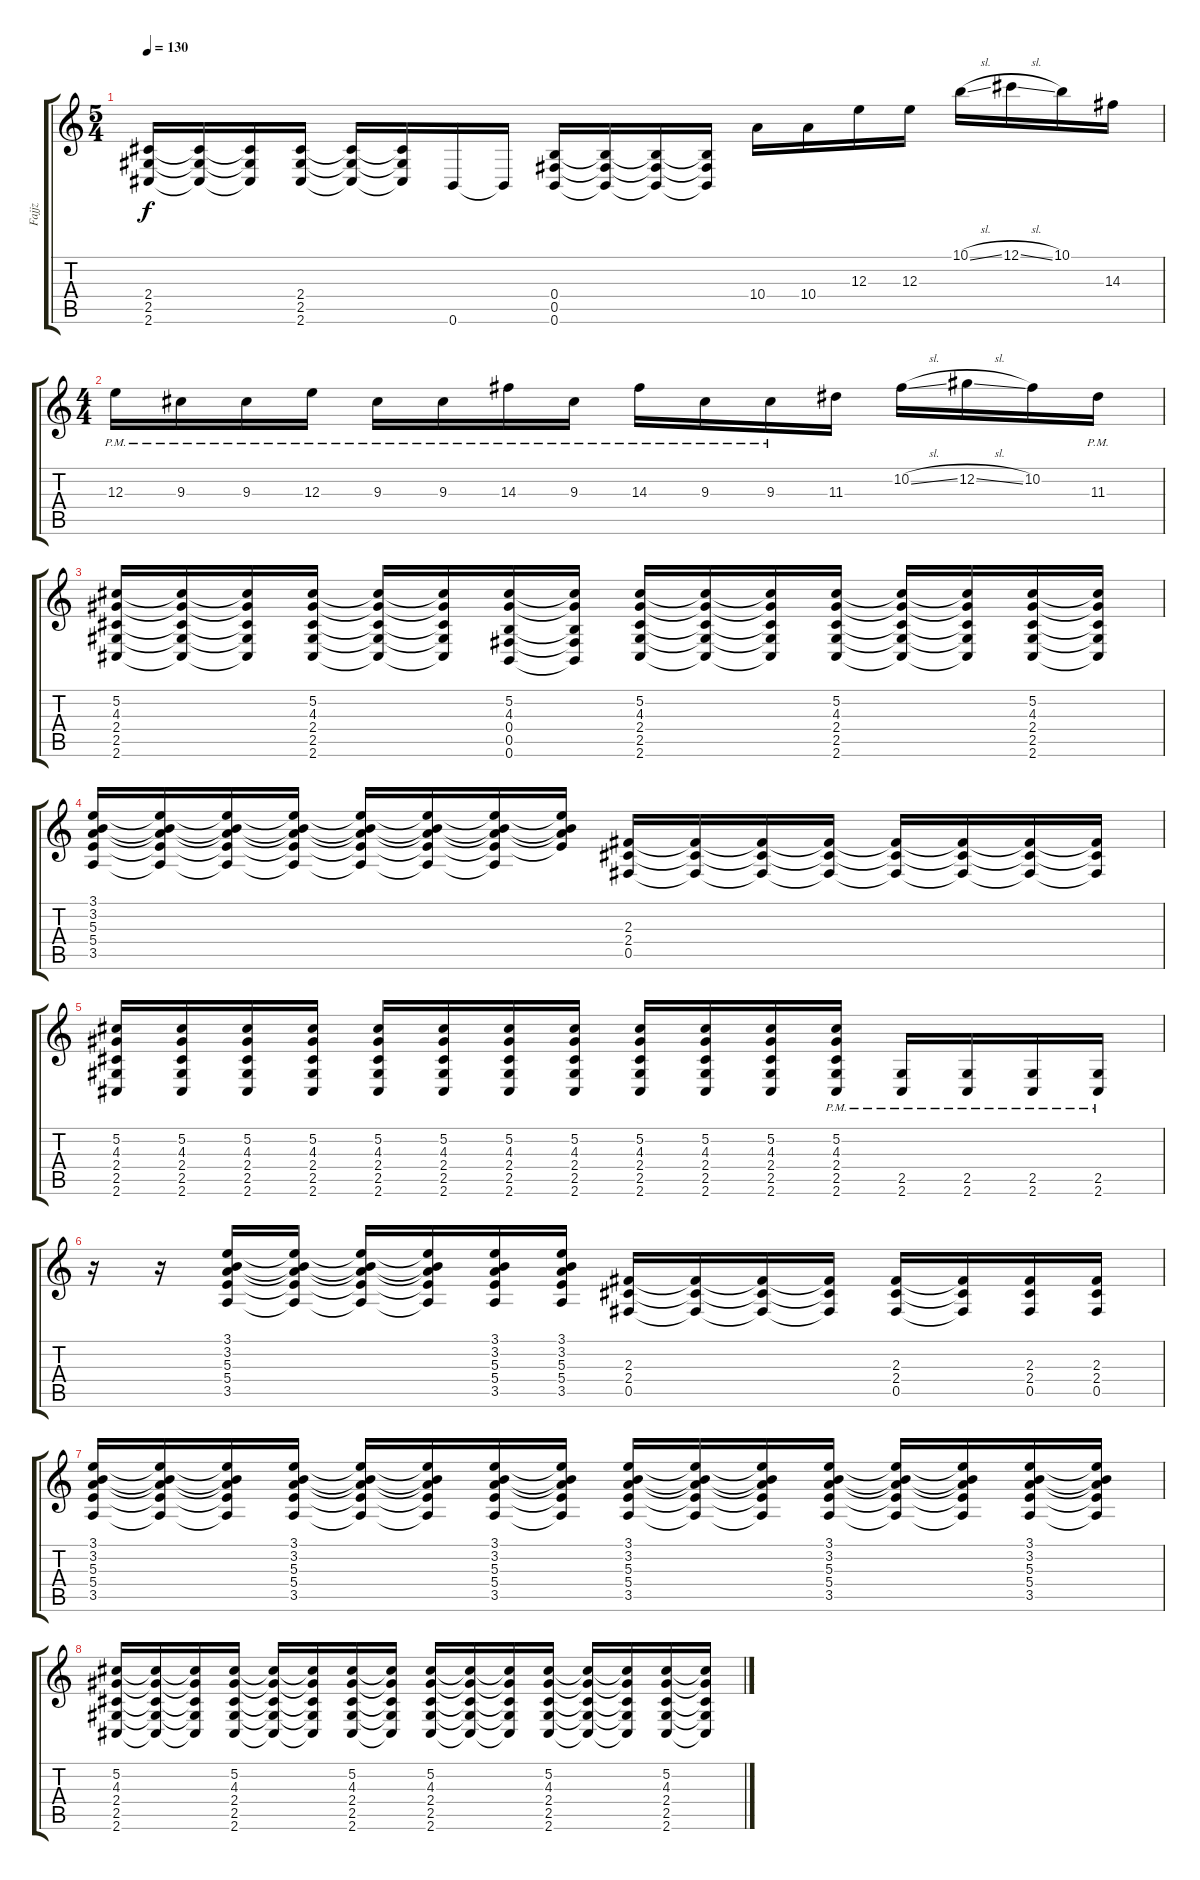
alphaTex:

\track ("Fajjz" "Fajjz") {instrument distortionguitar}
\staff {score tabs}
\tuning (Db4 Ab3 E3 B2 Gb2 B1) {hide}
\ts (5 4)
\tempo 130
\clef g2
\ks c
(2.4 2.5 2.6).16{dy f} (2.4{t} 2.5{t} 2.6{t}).16 (2.4{t} 2.5{t} 2.6{t}).16 (2.4 2.5 2.6).16 (2.4{t} 2.5{t} 2.6{t}).16 (2.4{t} 2.5{t} 2.6{t}).16 0.6.16 0.6{t}.16 (0.4 0.5 0.6).16 (0.4{t} 0.5{t} 0.6{t}).16 (0.4{t} 0.5{t} 0.6{t}).16 (0.4{t} 0.5{t} 0.6{t}).16 10.4.16 10.4.16 12.3.16 12.3.16 10.1{sl}.16 12.1{sl}.16 10.1.16 14.3.16 |
\ts (4 4)
12.3{pm}.16 9.3{pm}.16 9.3{pm}.16 12.3{pm}.16 9.3{pm}.16 9.3{pm}.16 14.3{pm}.16 9.3{pm}.16 14.3{pm}.16 9.3{pm}.16 9.3{pm}.16 11.3.16 10.2{sl}.16 12.2{sl}.16 10.2.16 11.3{pm}.16 |
(5.2 4.3 2.4 2.5 2.6).16 (5.2{t} 4.3{t} 2.4{t} 2.5{t} 2.6{t}).16 (5.2{t} 4.3{t} 2.4{t} 2.5{t} 2.6{t}).16 (5.2 4.3 2.4 2.5 2.6).16 (5.2{t} 4.3{t} 2.4{t} 2.5{t} 2.6{t}).16 (5.2{t} 4.3{t} 2.4{t} 2.5{t} 2.6{t}).16 (5.2 4.3 0.4 0.5 0.6).16 (5.2{t} 4.3{t} 0.4{t} 0.5{t} 0.6{t}).16 (5.2 4.3 2.4 2.5 2.6).16 (5.2{t} 4.3{t} 2.4{t} 2.5{t} 2.6{t}).16 (5.2{t} 4.3{t} 2.4{t} 2.5{t} 2.6{t}).16 (5.2 4.3 2.4 2.5 2.6).16 (5.2{t} 4.3{t} 2.4{t} 2.5{t} 2.6{t}).16 (5.2{t} 4.3{t} 2.4{t} 2.5{t} 2.6{t}).16 (5.2 4.3 2.4 2.5 2.6).16 (5.2{t} 4.3{t} 2.4{t} 2.5{t} 2.6{t}).16 |
(3.1 3.2 5.3 5.4 3.5).16 (3.1{t} 3.2{t} 5.3{t} 5.4{t} 3.5{t}).16 (3.1{t} 3.2{t} 5.3{t} 5.4{t} 3.5{t}).16 (3.1{t} 3.2{t} 5.3{t} 5.4{t} 3.5{t}).16 (3.1{t} 3.2{t} 5.3{t} 5.4{t} 3.5{t}).16 (3.1{t} 3.2{t} 5.3{t} 5.4{t} 3.5{t}).16 (3.1{t} 3.2{t} 5.3{t} 5.4{t} 3.5{t}).16 (3.1{t} 3.2{t} 5.3{t} 5.4{t}).16 (2.3 2.4 0.5).16 (2.3{t} 2.4{t} 0.5{t}).16 (2.3{t} 2.4{t} 0.5{t}).16 (2.3{t} 2.4{t} 0.5{t}).16 (2.3{t} 2.4{t} 0.5{t}).16 (2.3{t} 2.4{t} 0.5{t}).16 (2.3{t} 2.4{t} 0.5{t}).16 (2.3{t} 2.4{t} 0.5{t}).16 |
(5.2 4.3 2.4 2.5 2.6).16 (5.2 4.3 2.4 2.5 2.6).16 (5.2 4.3 2.4 2.5 2.6).16 (5.2 4.3 2.4 2.5 2.6).16 (5.2 4.3 2.4 2.5 2.6).16 (5.2 4.3 2.4 2.5 2.6).16 (5.2 4.3 2.4 2.5 2.6).16 (5.2 4.3 2.4 2.5 2.6).16 (5.2 4.3 2.4 2.5 2.6).16 (5.2 4.3 2.4 2.5 2.6).16 (5.2 4.3 2.4 2.5 2.6).16 (5.2 4.3 2.4 2.5 2.6{pm}).16 (2.5{pm} 2.6{pm}).16 (2.5{pm} 2.6{pm}).16 (2.5{pm} 2.6{pm}).16 (2.5{pm} 2.6{pm}).16 |
r.16 r.16 (3.1 3.2 5.3 5.4 3.5).16 (3.1{t} 3.2{t} 5.3{t} 5.4{t} 3.5{t}).16 (3.1{t} 3.2{t} 5.3{t} 5.4{t} 3.5{t}).16 (3.1{t} 3.2{t} 5.3{t} 5.4{t} 3.5{t}).16 (3.1 3.2 5.3 5.4 3.5).16 (3.1 3.2 5.3 5.4 3.5).16 (2.3 2.4 0.5).16 (2.3{t} 2.4{t} 0.5{t}).16 (2.3{t} 2.4{t} 0.5{t}).16 (2.3{t} 2.4{t} 0.5{t}).16 (2.3 2.4 0.5).16 (2.3{t} 2.4{t} 0.5{t}).16 (2.3 2.4 0.5).16 (2.3 2.4 0.5).16 |
(3.1 3.2 5.3 5.4 3.5).16 (3.1{t} 3.2{t} 5.3{t} 5.4{t} 3.5{t}).16 (3.1{t} 3.2{t} 5.3{t} 5.4{t} 3.5{t}).16 (3.1 3.2 5.3 5.4 3.5).16 (3.1{t} 3.2{t} 5.3{t} 5.4{t} 3.5{t}).16 (3.1{t} 3.2{t} 5.3{t} 5.4{t} 3.5{t}).16 (3.1 3.2 5.3 5.4 3.5).16 (3.1{t} 3.2{t} 5.3{t} 5.4{t} 3.5{t}).16 (3.1 3.2 5.3 5.4 3.5).16 (3.1{t} 3.2{t} 5.3{t} 5.4{t} 3.5{t}).16 (3.1{t} 3.2{t} 5.3{t} 5.4{t} 3.5{t}).16 (3.1 3.2 5.3 5.4 3.5).16 (3.1{t} 3.2{t} 5.3{t} 5.4{t} 3.5{t}).16 (3.1{t} 3.2{t} 5.3{t} 5.4{t} 3.5{t}).16 (3.1 3.2 5.3 5.4 3.5).16 (3.1{t} 3.2{t} 5.3{t} 5.4{t} 3.5{t}).16 |
(5.2 4.3 2.4 2.5 2.6).16 (5.2{t} 4.3{t} 2.4{t} 2.5{t} 2.6{t}).16 (5.2{t} 4.3{t} 2.4{t} 2.5{t} 2.6{t}).16 (5.2 4.3 2.4 2.5 2.6).16 (5.2{t} 4.3{t} 2.4{t} 2.5{t} 2.6{t}).16 (5.2{t} 4.3{t} 2.4{t} 2.5{t} 2.6{t}).16 (5.2 4.3 2.4 2.5 2.6).16 (5.2{t} 4.3{t} 2.4{t} 2.5{t} 2.6{t}).16 (5.2 4.3 2.4 2.5 2.6).16 (5.2{t} 4.3{t} 2.4{t} 2.5{t} 2.6{t}).16 (5.2{t} 4.3{t} 2.4{t} 2.5{t} 2.6{t}).16 (5.2 4.3 2.4 2.5 2.6).16 (5.2{t} 4.3{t} 2.4{t} 2.5{t} 2.6{t}).16 (5.2{t} 4.3{t} 2.4{t} 2.5{t} 2.6{t}).16 (5.2 4.3 2.4 2.5 2.6).16 (5.2{t} 4.3{t} 2.4{t} 2.5{t} 2.6{t}).16
